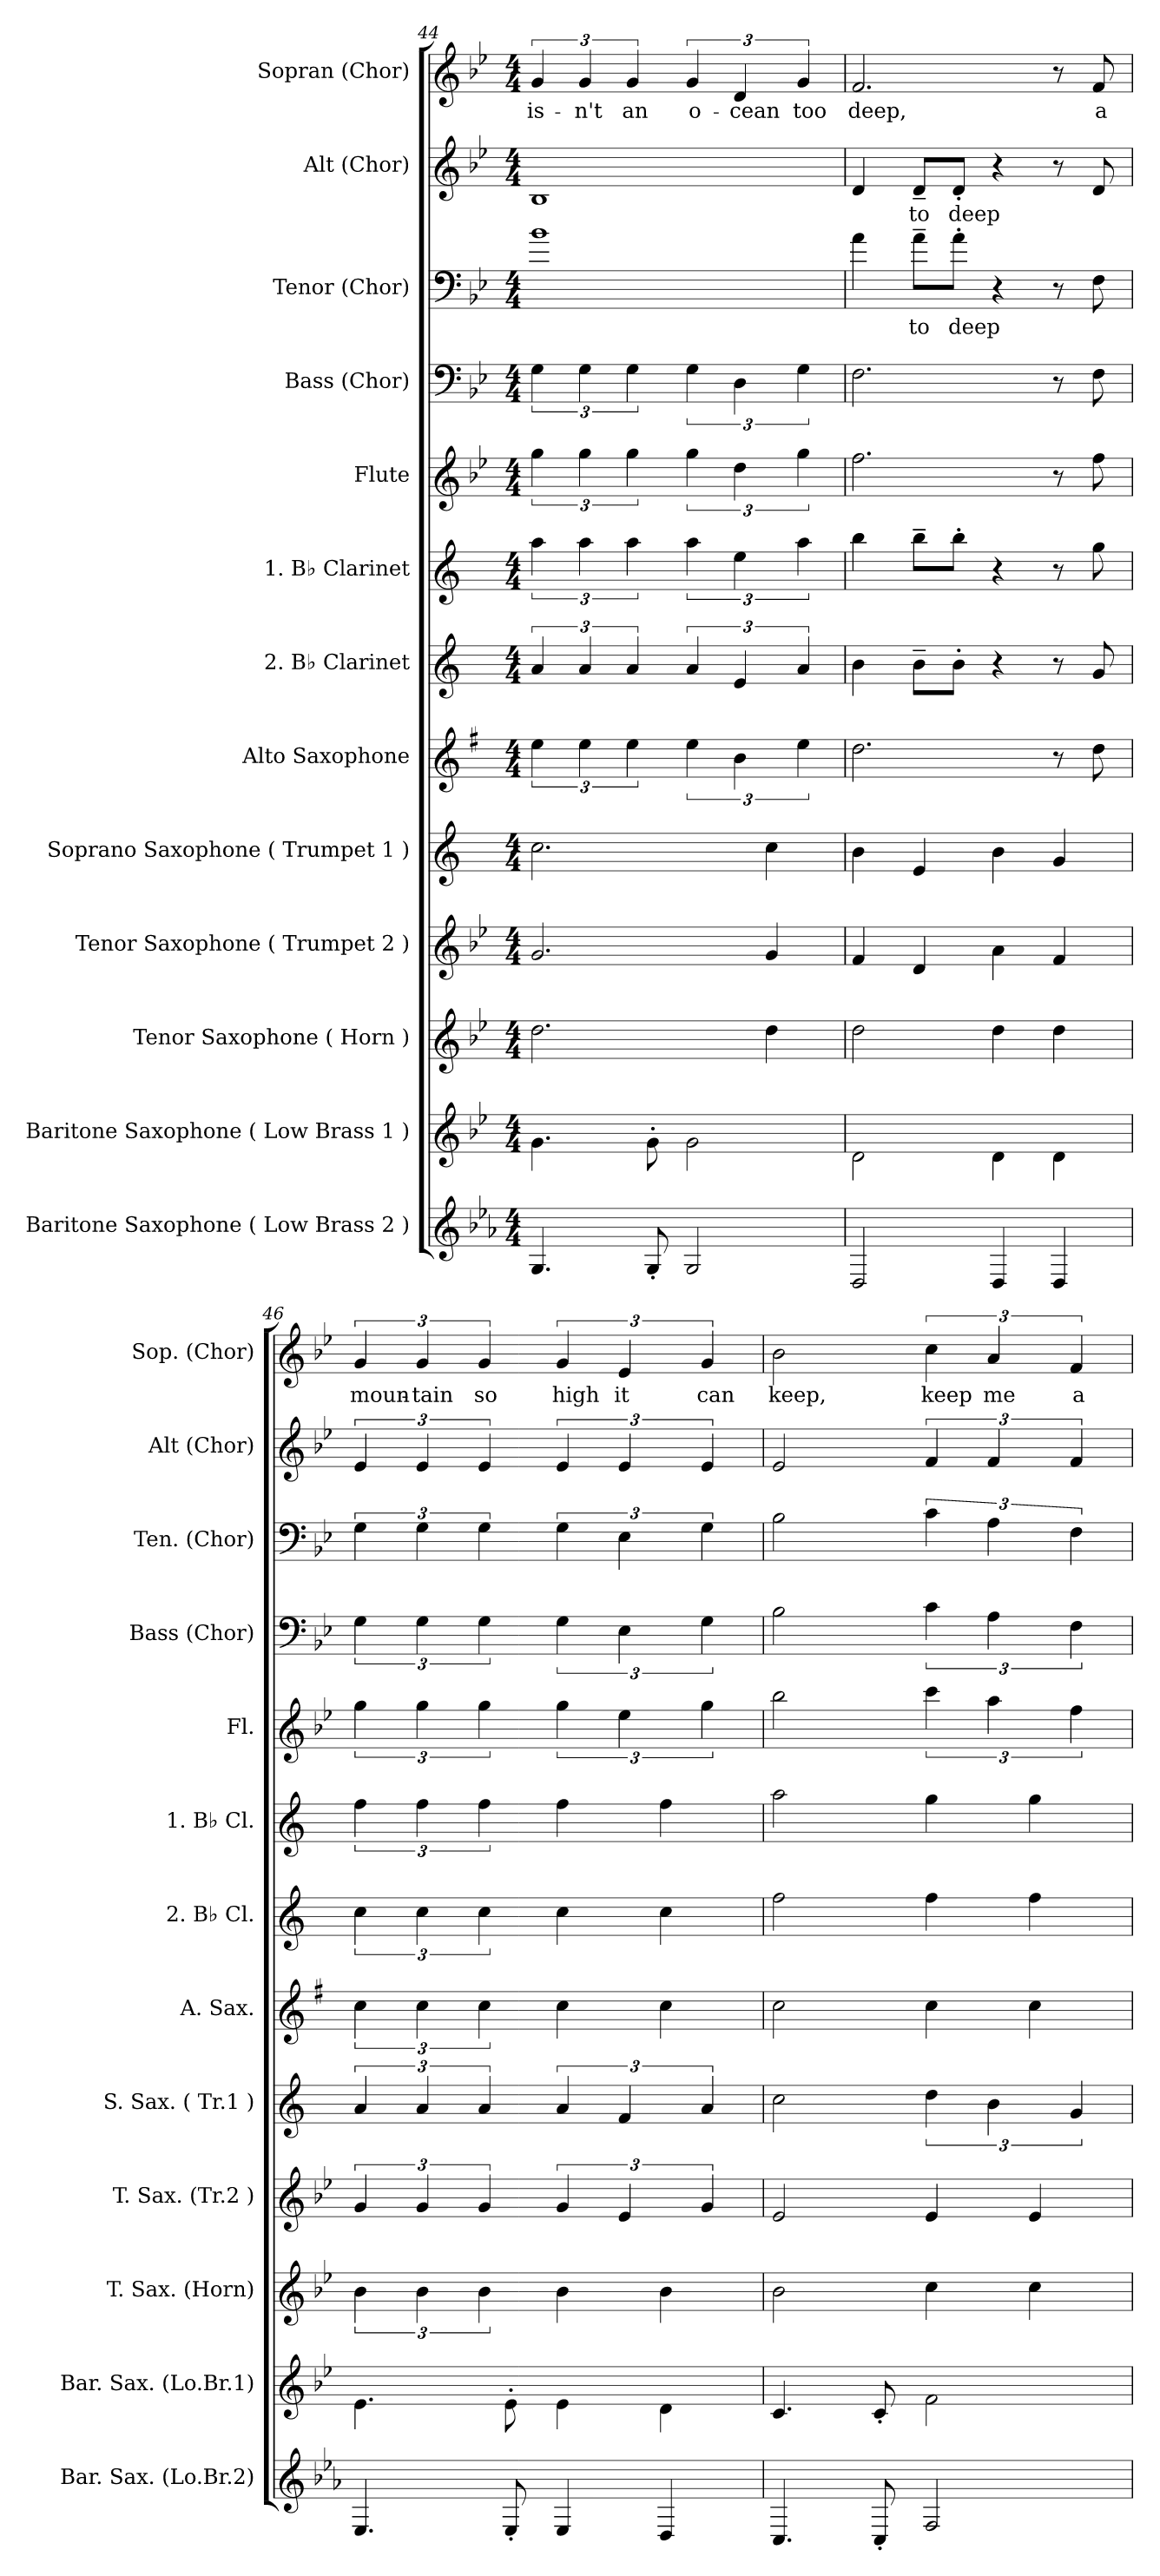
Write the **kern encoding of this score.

**kern	**kern	**kern	**kern	**kern	**kern	**kern	**kern	**kern	**kern	**kern	**text	**kern	**text	**kern	**text
*part13	*part12	*part11	*part10	*part9	*part8	*part7	*part6	*part5	*part4	*part3	*part3	*part2	*part2	*part1	*part1
*staff13	*staff12	*staff11	*staff10	*staff9	*staff8	*staff7	*staff6	*staff5	*staff4	*staff3	*staff3	*staff2	*staff2	*staff1	*staff1
*I"Baritone Saxophone   ( Low Brass 2 )	*I"Baritone Saxophone   ( Low Brass 1 )	*I"Tenor Saxophone     ( Horn )	*I"Tenor Saxophone    ( Trumpet 2 )	*I"Soprano Saxophone    ( Trumpet 1 )	*I"Alto Saxophone	*I"2. B♭ Clarinet	*I"1. B♭ Clarinet	*I"Flute	*I"Bass (Chor)	*I"Tenor  (Chor)	*	*I"Alt (Chor)	*	*I"Sopran (Chor)	*
*I'Bar. Sax. (Lo.Br.2)	*I'Bar. Sax. (Lo.Br.1)	*I'T. Sax. (Horn)	*I'T. Sax. (Tr.2 )	*I'S. Sax. ( Tr.1 )	*I'A. Sax.	*I'2. B♭ Cl.	*I'1. B♭ Cl.	*I'Fl.	*I'Bass (Chor)	*I'Ten. (Chor)	*	*I'Alt (Chor)	*	*I'Sop. (Chor)	*
!!LO:PB:g=z
*clefG2	*clefG2	*clefG2	*clefG2	*clefG2	*clefG2	*clefG2	*clefG2	*clefG2	*clefF4	*clefF4	*	*clefG2	*	*clefG2	*
*ITrd12c21	*ITrd12c21	*ITrd8c14	*ITrd8c14	*ITrd1c2	*ITrd5c9	*ITrd1c2	*ITrd1c2	*	*	*	*	*	*	*	*
*k[b-e-a-]	*k[b-e-]	*k[b-e-]	*k[b-e-]	*k[b-e-]	*k[b-e-]	*k[b-e-]	*k[b-e-]	*k[b-e-]	*k[b-e-]	*k[b-e-]	*	*k[b-e-]	*	*k[b-e-]	*
*E-:	*B-:	*B-:	*B-:	*B-:	*B-:	*B-:	*B-:	*B-:	*B-:	*B-:	*	*B-:	*	*B-:	*
*M4/4	*M4/4	*M4/4	*M4/4	*M4/4	*M4/4	*M4/4	*M4/4	*M4/4	*M4/4	*M4/4	*	*M4/4	*	*M4/4	*
=44	=44	=44	=44	=44	=44	=44	=44	=44	=44	=44	=44	=44	=44	=44	=44
4.GG/	4.G\	2.d\	2.G/	2.b-\	6g\	6g/	6gg\	6gg\	6G\	1b-	.	1B-	.	6g/	is-
.	.	.	.	.	6g\	6g/	6gg\	6gg\	6G\	.	.	.	.	6g/	-n't
.	.	.	.	.	6g\	6g/	6gg\	6gg\	6G\	.	.	.	.	6g/	an
8GG'/	8G'\	.	.	.	.	.	.	.	.	.	.	.	.	.	.
2GG/	2G\	.	.	.	6g\	6g/	6gg\	6gg\	6G\	.	.	.	.	6g/	o-
.	.	.	.	.	6d\	6d/	6dd\	6dd\	6D\	.	.	.	.	6d/	-cean
.	.	4d\	4G/	4b-\	.	.	.	.	.	.	.	.	.	.	.
.	.	.	.	.	6g\	6g/	6gg\	6gg\	6G\	.	.	.	.	6g/	too
=45	=45	=45	=45	=45	=45	=45	=45	=45	=45	=45	=45	=45	=45	=45	=45
2DD/	2D\	2d\	4F/	4a\	2.f\	4a\	4aa\	2.ff\	2.F\	4a\	.	4d/	.	2.f/	deep,
.	.	.	4D/	4d/	.	8a~\L	8aa~\L	.	.	8a~\L	to	8d~/L	to	.	.
.	.	.	.	.	.	8a'\J	8aa'\J	.	.	8a'\J	deep	8d'/J	deep	.	.
4DD/	4D\	4d\	4A\	4a\	.	4r	4r	.	.	4r	.	4r	.	.	.
4DD/	4D\	4d\	4F/	4f/	8r	8r	8r	8r	8r	8r	.	8r	.	8r	.
.	.	.	.	.	8f\	8f/	8ff\	8ff\	8F\	8F\	.	8d/	.	8f/	a
=46	=46	=46	=46	=46	=46	=46	=46	=46	=46	=46	=46	=46	=46	=46	=46
4.EE-/	4.E-\	6B-\	6G/	6g/	6e-\	6b-\	6ee-\	6gg\	6G\	6G\	.	6e-/	.	6g/	moun-
.	.	6B-\	6G/	6g/	6e-\	6b-\	6ee-\	6gg\	6G\	6G\	.	6e-/	.	6g/	-tain
.	.	6B-\	6G/	6g/	6e-\	6b-\	6ee-\	6gg\	6G\	6G\	.	6e-/	.	6g/	so
8EE-'/	8E-'\	.	.	.	.	.	.	.	.	.	.	.	.	.	.
4EE-/	4E-\	4B-\	6G/	6g/	4e-\	4b-\	4ee-\	6gg\	6G\	6G\	.	6e-/	.	6g/	high
.	.	.	6E-/	6e-/	.	.	.	6ee-\	6E-\	6E-\	.	6e-/	.	6e-/	it
4DD/	4D\	4B-\	.	.	4e-\	4b-\	4ee-\	.	.	.	.	.	.	.	.
.	.	.	6G/	6g/	.	.	.	6gg\	6G\	6G\	.	6e-/	.	6g/	can
!!LO:PB:g=z
=47	=47	=47	=47	=47	=47	=47	=47	=47	=47	=47	=47	=47	=47	=47	=47
4.CC/	4.C/	2B-\	2E-/	2b-\	2e-\	2ee-\	2gg\	2bb-\	2B-\	2B-\	.	2e-/	.	2b-\	keep,
8CC'/	8C'/	.	.	.	.	.	.	.	.	.	.	.	.	.	.
2FF/	2F\	4c\	4E-/	6cc\	4e-\	4ee-\	4ff\	6ccc\	6c\	6c\	.	6f/	.	6cc\	keep
.	.	.	.	6a\	.	.	.	6aa\	6A\	6A\	.	6f/	.	6a/	me
.	.	4c\	4E-/	.	4e-\	4ee-\	4ff\	.	.	.	.	.	.	.	.
.	.	.	.	6f/	.	.	.	6ff\	6F\	6F\	.	6f/	.	6f/	a-
=	=	=	=	=	=	=	=	=	=	=	=	=	=	=	=
*-	*-	*-	*-	*-	*-	*-	*-	*-	*-	*-	*-	*-	*-	*-	*-
